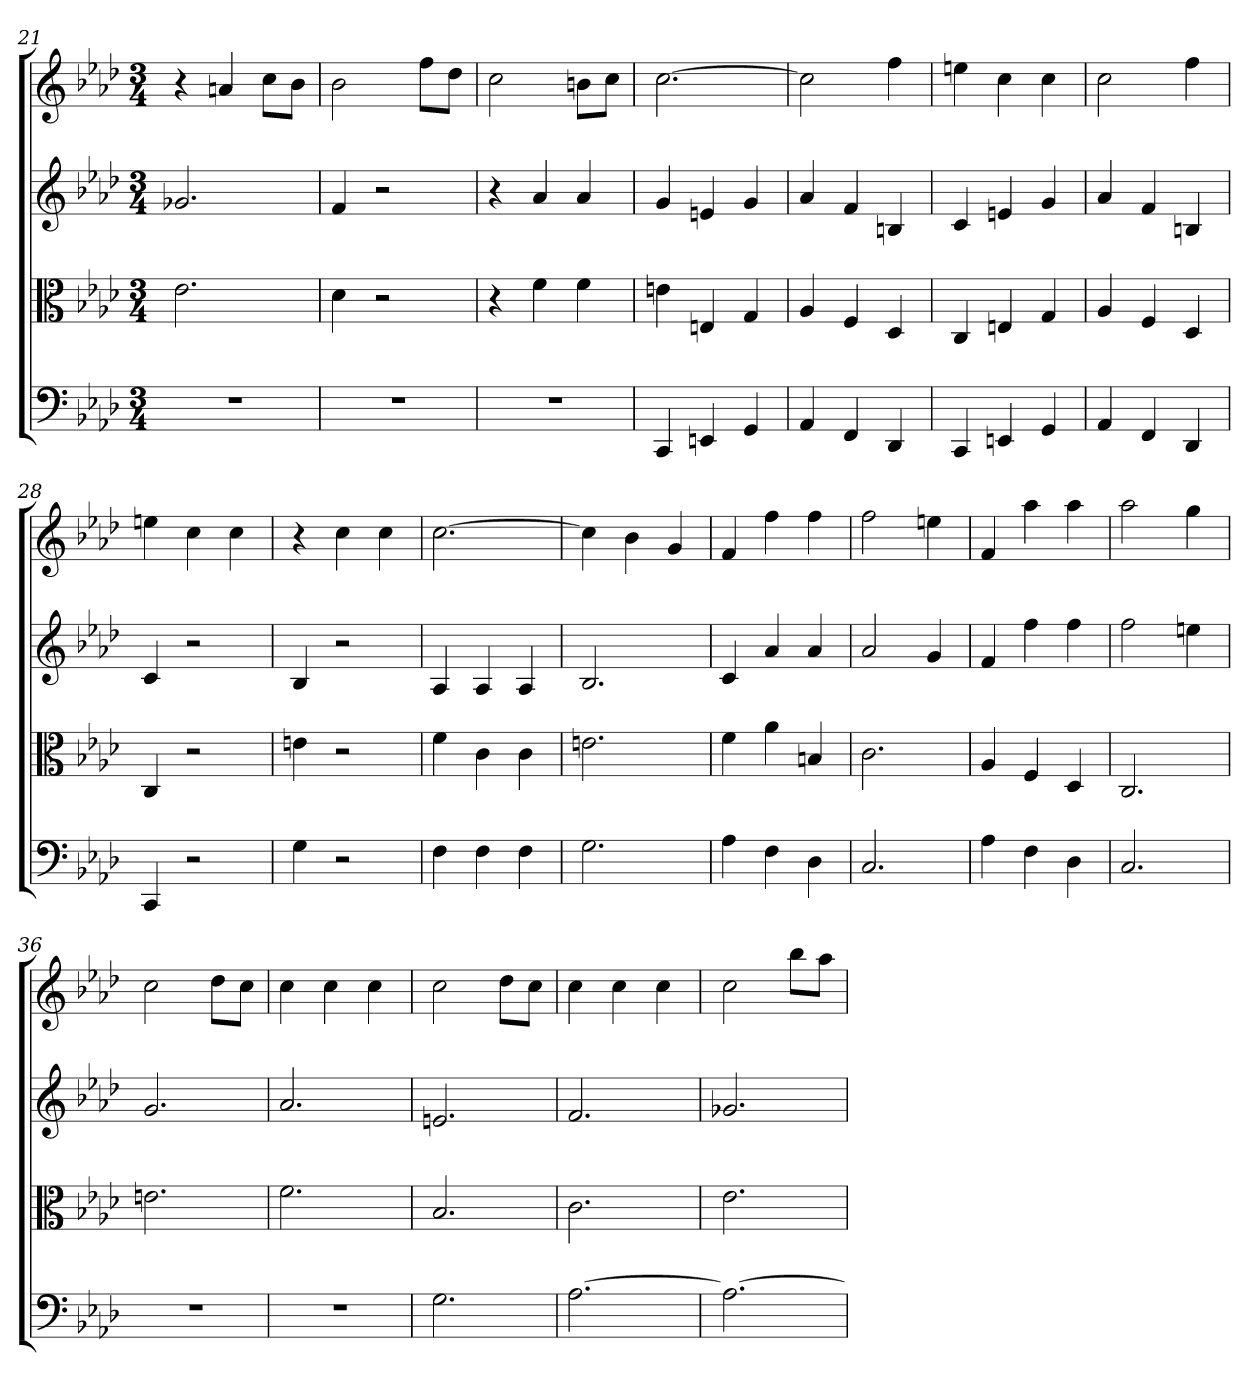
**kern	**kern	**kern	**kern
*part4	*part3	*part2	*part1
*staff4	*staff3	*staff2	*staff1
*clefF4	*clefC3	*clefG2	*clefG2
*k[b-e-a-d-]	*k[b-e-a-d-]	*k[b-e-a-d-]	*k[b-e-a-d-]
*M3/4	*M3/4	*M3/4	*M3/4
=21	=21	=21	=21
2.r	2.e-	2.g-X	4r
.	.	.	4an
.	.	.	8ccL
.	.	.	8b-J
=22	=22	=22	=22
2.r	4d-	4f	2b-
.	2r	2r	.
.	.	.	8ffL
.	.	.	8dd-J
=23	=23	=23	=23
2.r	4r	4r	2cc
.	4f	4a-	.
.	4f	4a-	8bnL
.	.	.	8ccJ
=24	=24	=24	=24
4CC	4en	4g	[2.cc
4EEn	4En	4en	.
4GG	4G	4g	.
=25	=25	=25	=25
4AA-	4A-	4a-	2cc]
4FF	4F	4f	.
4DD-	4D-	4Bn	4ff
=26	=26	=26	=26
4CC	4C	4c	4een
4EEn	4En	4en	4cc
4GG	4G	4g	4cc
=27	=27	=27	=27
4AA-	4A-	4a-	2cc
4FF	4F	4f	.
4DD-	4D-	4Bn	4ff
=28	=28	=28	=28
4CC	4C	4c	4een
2r	2r	2r	4cc
.	.	.	4cc
=29	=29	=29	=29
4G	4en	4B-	4r
2r	2r	2r	4cc
.	.	.	4cc
=30	=30	=30	=30
4F	4f	4A-	[2.cc
4F	4c	4A-	.
4F	4c	4A-	.
=31	=31	=31	=31
2.G	2.en	2.B-	4cc]
.	.	.	4b-
.	.	.	4g
=32	=32	=32	=32
4A-	4f	4c	4f
4F	4a-	4a-	4ff
4D-	4Bn	4a-	4ff
=33	=33	=33	=33
2.C	2.c	2a-	2ff
.	.	4g	4een
=34	=34	=34	=34
4A-	4A-	4f	4f
4F	4F	4ff	4aa-
4D-	4D-	4ff	4aa-
=35	=35	=35	=35
2.C	2.C	2ff	2aa-
.	.	4een	4gg
=36	=36	=36	=36
2.r	2.en	2.g	2cc
.	.	.	8dd-L
.	.	.	8ccJ
=37	=37	=37	=37
2.r	2.f	2.a-	4cc
.	.	.	4cc
.	.	.	4cc
=38	=38	=38	=38
2.G	2.B-	2.en	2cc
.	.	.	8dd-L
.	.	.	8ccJ
=39	=39	=39	=39
[2.A-	2.c	2.f	4cc
.	.	.	4cc
.	.	.	4cc
=40	=40	=40	=40
2.A-_	2.e-	2.g-X	2cc
.	.	.	8bb-L
.	.	.	8aa-J
=	=	=	=
*-	*-	*-	*-
